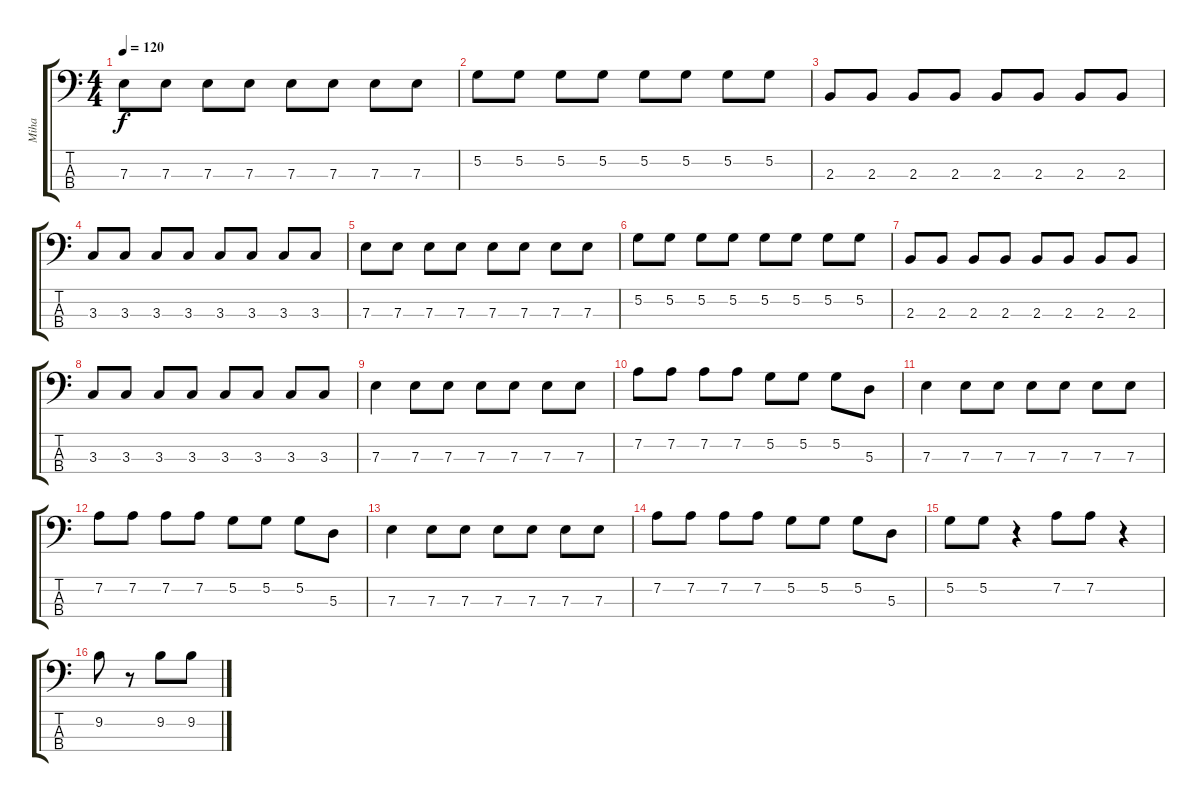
\track ("Miha" "Miha") {instrument electricbasspick}
\staff {score tabs}
\tuning (G2 D2 A1 E1) {hide}
\ts (4 4)
\tempo 120
\clef f4
\ks c
7.3.8{dy f} 7.3.8 7.3.8 7.3.8 7.3.8 7.3.8 7.3.8 7.3.8 |
5.2.8 5.2.8 5.2.8 5.2.8 5.2.8 5.2.8 5.2.8 5.2.8 |
2.3.8 2.3.8 2.3.8 2.3.8 2.3.8 2.3.8 2.3.8 2.3.8 |
3.3.8 3.3.8 3.3.8 3.3.8 3.3.8 3.3.8 3.3.8 3.3.8 |
7.3.8 7.3.8 7.3.8 7.3.8 7.3.8 7.3.8 7.3.8 7.3.8 |
5.2.8 5.2.8 5.2.8 5.2.8 5.2.8 5.2.8 5.2.8 5.2.8 |
2.3.8 2.3.8 2.3.8 2.3.8 2.3.8 2.3.8 2.3.8 2.3.8 |
3.3.8 3.3.8 3.3.8 3.3.8 3.3.8 3.3.8 3.3.8 3.3.8 |
7.3.4 7.3.8 7.3.8 7.3.8 7.3.8 7.3.8 7.3.8 |
7.2.8 7.2.8 7.2.8 7.2.8 5.2.8 5.2.8 5.2.8 5.3.8 |
7.3.4 7.3.8 7.3.8 7.3.8 7.3.8 7.3.8 7.3.8 |
7.2.8 7.2.8 7.2.8 7.2.8 5.2.8 5.2.8 5.2.8 5.3.8 |
7.3.4 7.3.8 7.3.8 7.3.8 7.3.8 7.3.8 7.3.8 |
7.2.8 7.2.8 7.2.8 7.2.8 5.2.8 5.2.8 5.2.8 5.3.8 |
5.2.8 5.2.8 r.4 7.2.8 7.2.8 r.4 |
9.2.8 r.8 9.2.8 9.2.8
